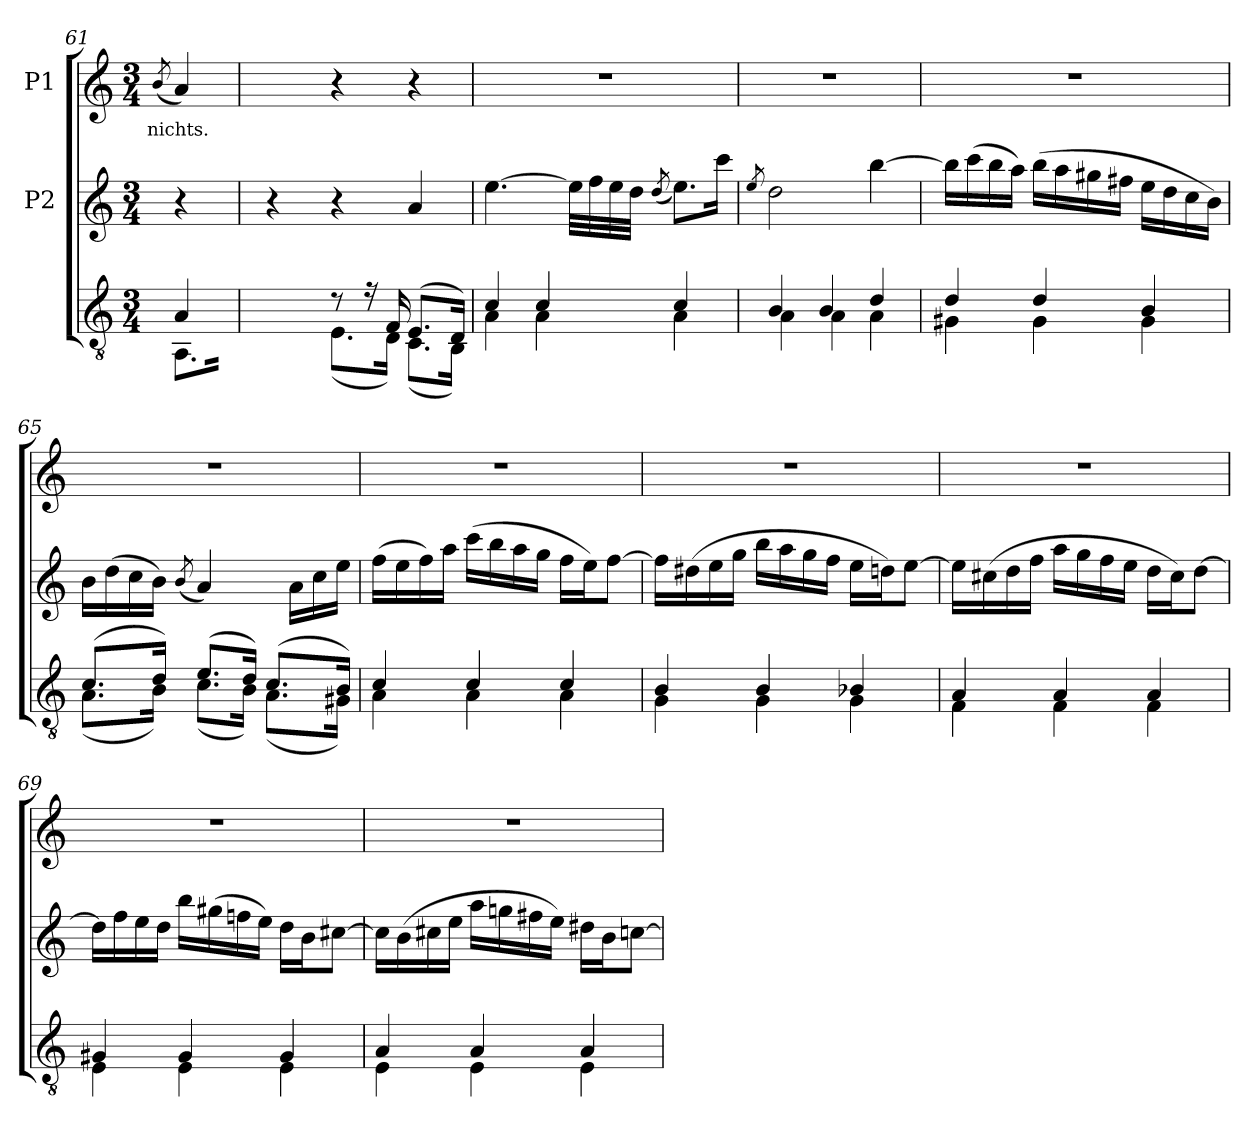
**kern	**kern	**kern	**text
*part3	*part2	*part1	*part1
*staff3	*staff2	*staff1	*staff1
*	*I"P2	*I"P1	*
*clefGv2	*clefG2	*clefG2	*
*k[]	*k[]	*k[]	*
*C:	*C:	*C:	*
*M3/4	*M3/4	*M3/4	*
=61	=61	=61	=61
!	!	!	!LO:LY:b:color=#000000
.	.	(8qbi/	nichts.
*^	*	*	*
4Ai/	8.AAi\L	4r	4ai/)	.
.	16Fi\Jkyy	.	.	.
!!LO:PB:g=z
=61	=61	=61	=61	=61
.	.	.	8qbi/yy	.
4Ai/yy	8.AAi\Lyy	4r	4ai/yy	.
.	16Fi\Jk	.	.	.
8r	(8.Ei\L	4r	4r	.
16r	.	.	.	.
16Fi/	16Di\Jk)	.	.	.
(8.Ei/L	(8.Ci\L	4ai/	4r	.
16Di/Jk)	16BBi\Jk)	.	.	.
=62	=62	=62	=62	=62
!	!	!	!LO:N:vis=1	!
4ci/	4Ai\	[>4.eei\	2.r	.
4ci/	4Ai\	.	.	.
.	.	32eei\LLL]	.	.
.	.	32ffi\	.	.
.	.	32eei\	.	.
.	.	32ddi\JJJ	.	.
.	.	(8qddi/	.	.
4ci/	4Ai\	8.eei\L)	.	.
.	.	16ccci\Jk	.	.
=63	=63	=63	=63	=63
.	.	8qeei/	.	.
!	!	!	!LO:N:vis=1	!
4Bi/	4Ai\	2ddi\	2.r	.
4Bi/	4Ai\	.	.	.
4di/	4Ai\	[>4bbi\	.	.
=64	=64	=64	=64	=64
!	!	!	!LO:N:vis=1	!
4di/	4G#Xi\	16bbi\LL]	2.r	.
.	.	(16ccci\	.	.
.	.	16bbi\	.	.
.	.	16aai\JJ)	.	.
4di/	4G#i\	(16bbi\LL	.	.
.	.	16aai\	.	.
.	.	16gg#Xi\	.	.
.	.	16ff#Xi\JJ	.	.
4Bi/	4G#i\	16eei\LL	.	.
.	.	16ddi\	.	.
.	.	16cci\	.	.
.	.	16bi\JJ)	.	.
=65	=65	=65	=65	=65
!	!	!	!LO:N:vis=1	!
(8.ci/L	(8.Ai\L	16bi\LL	2.r	.
.	.	(16ddi\	.	.
.	.	16cci\	.	.
16di/Jk)	16Bi\Jk)	16bi\JJ)	.	.
.	.	(8qbi/	.	.
(8.ei/L	(8.ci\L	4ai/)	.	.
16di/Jk)	16Bi\Jk)	.	.	.
(8.ci/L	(8.Ai\L	16ryy	.	.
.	.	16ai\LL	.	.
.	.	16cci\	.	.
16Bi/Jk)	16G#Xi\Jk)	16eei\JJ	.	.
!!LO:LB:g=z
=66	=66	=66	=66	=66
!	!	!	!LO:N:vis=1	!
4ci/	4Ai\	(16ffi\LL	2.r	.
.	.	16eei\	.	.
.	.	16ffi\)	.	.
.	.	16aai\JJ	.	.
4ci/	4Ai\	(16ccci\LL	.	.
.	.	16bbi\	.	.
.	.	16aai\	.	.
.	.	16ggi\JJ	.	.
4ci/	4Ai\	16ffi\LL	.	.
.	.	16eei\J)	.	.
.	.	[>8ffi\J	.	.
=67	=67	=67	=67	=67
!	!	!	!LO:N:vis=1	!
4Bi/	4Gi\	16ffi\LL]	2.r	.
.	.	(16dd#Xi\	.	.
.	.	16eei\	.	.
.	.	16ggi\JJ	.	.
4Bi/	4Gi\	16bbi\LL	.	.
.	.	16aai\	.	.
.	.	16ggi\	.	.
.	.	16ffi\JJ	.	.
4B-Xi/	4Gi\	16eei\LL	.	.
.	.	16ddni\J)	.	.
.	.	[>8eei\J	.	.
=68	=68	=68	=68	=68
!	!	!	!LO:N:vis=1	!
4Ai/	4Fi\	16eei\LL]	2.r	.
.	.	(16cc#Xi\	.	.
.	.	16ddi\	.	.
.	.	16ffi\JJ	.	.
4Ai/	4Fi\	16aai\LL	.	.
.	.	16ggi\	.	.
.	.	16ffi\	.	.
.	.	16eei\JJ	.	.
4Ai/	4Fi\	16ddi\LL	.	.
.	.	16cc#i\J)	.	.
.	.	[>8ddi\J	.	.
=69	=69	=69	=69	=69
!	!	!	!LO:N:vis=1	!
4G#Xi/	4Ei\	16ddi\LL]	2.r	.
.	.	16ffi\	.	.
.	.	16eei\	.	.
.	.	16ddi\JJ	.	.
4G#i/	4Ei\	16bbi\LL	.	.
.	.	(16gg#Xi\	.	.
.	.	16ffni\	.	.
.	.	16eei\JJ)	.	.
4G#i/	4Ei\	16ddi\LL	.	.
.	.	16bi\J	.	.
.	.	[>8cc#Xi\J	.	.
!!LO:LB:g=z
=70	=70	=70	=70	=70
!	!	!	!LO:N:vis=1	!
4Ai/	4Ei\	16cc#i\LL]	2.r	.
.	.	(16bi\	.	.
.	.	16cc#Xi\	.	.
.	.	16eei\JJ	.	.
4Ai/	4Ei\	16aai\LL	.	.
.	.	16ggni\	.	.
.	.	16ff#Xi\	.	.
.	.	16eei\JJ)	.	.
4Ai/	4Ei\	16dd#Xi\LL	.	.
.	.	16bi\J	.	.
.	.	[>8ccni\J	.	.
*v	*v	*	*	*
=	=	=	=
*-	*-	*-	*-
